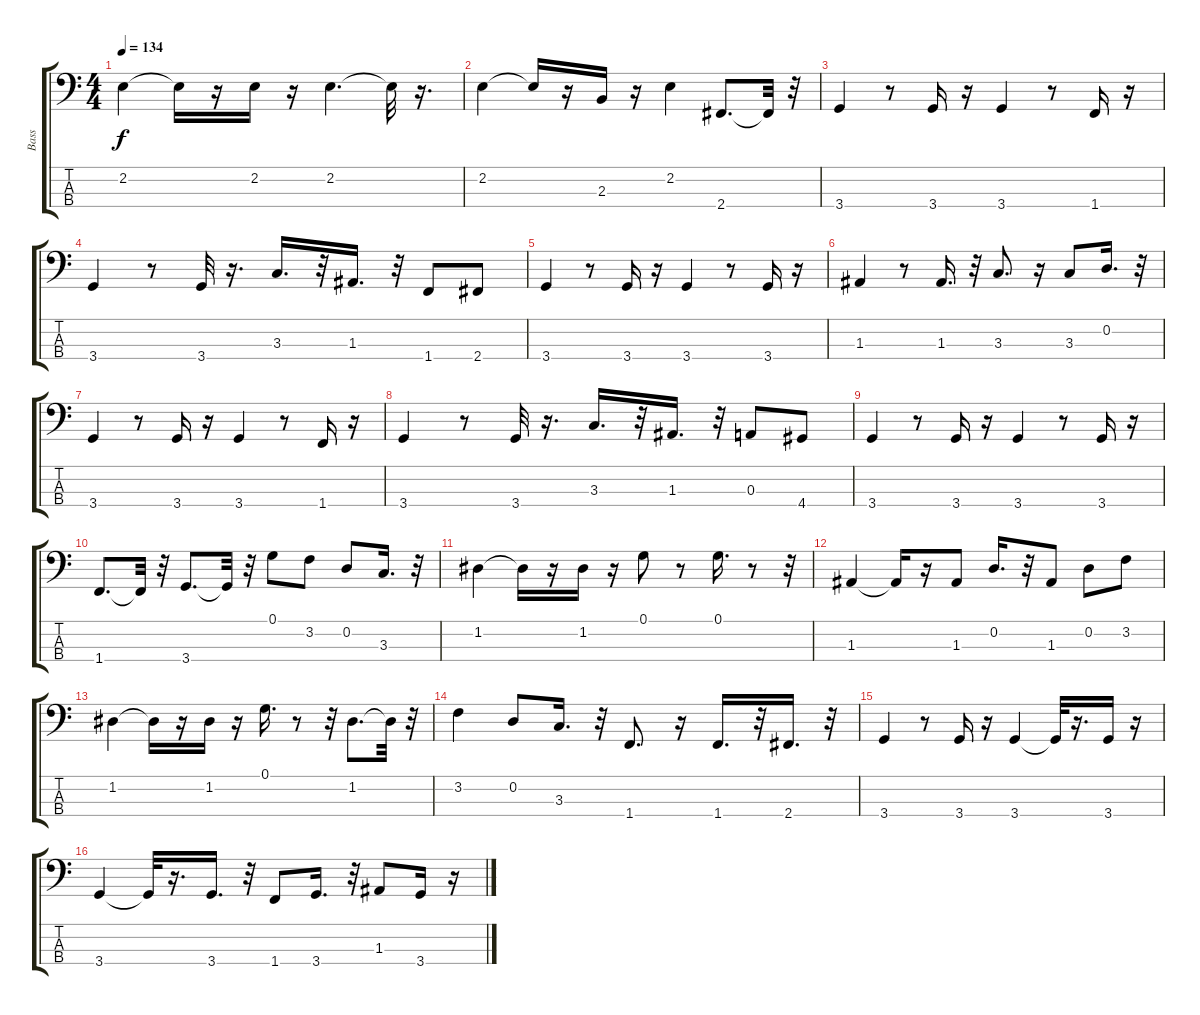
\track ("Bass" "Bass") {instrument electricbassfinger}
\staff {score tabs}
\tuning (G2 D2 A1 E1) {hide}
\ts (4 4)
\tempo 134
\clef f4
\ks c
2.2.4{dy f} 2.2{t}.16 r.16 2.2.16 r.16 2.2.4{d} 2.2{t}.32 r.16{d} |
2.2.4 2.2{t}.16 r.16 2.3.16 r.16 2.2.4 2.4.8{d} 2.4{t}.32 r.32 |
3.4.4 r.8 3.4.16 r.16 3.4.4 r.8 1.4.16 r.16 |
3.4.4 r.8 3.4.32 r.16{d} 3.3.16{d} r.32 1.3.16{d} r.32 1.4.8 2.4.8 |
3.4.4 r.8 3.4.16 r.16 3.4.4 r.8 3.4.16 r.16 |
1.3.4 r.8 1.3.16{d} r.32 3.3.8{d} r.16 3.3.8 0.2.16{d} r.32 |
3.4.4 r.8 3.4.16 r.16 3.4.4 r.8 1.4.16 r.16 |
3.4.4 r.8 3.4.32 r.16{d} 3.3.16{d} r.32 1.3.16{d} r.32 0.3.8 4.4.8 |
3.4.4 r.8 3.4.16 r.16 3.4.4 r.8 3.4.16 r.16 |
1.4.8{d} 1.4{t}.32 r.32 3.4.8{d} 3.4{t}.32 r.32 0.1.8 3.2.8 0.2.8 3.3.16{d} r.32 |
1.2.4 1.2{t}.16 r.16 1.2.16 r.16 0.1.8 r.8 0.1.16{d} r.8 r.32 |
1.3.4 1.3{t}.16 r.16 1.3.8 0.2.16{d} r.32 1.3.8 0.2.8 3.2.8 |
1.2.4 1.2{t}.16 r.16 1.2.16 r.16 0.1.16{d} r.8 r.32 1.2.8{d} 1.2{t}.32 r.32 |
3.2.4 0.2.8 3.3.16{d} r.32 1.4.8{d} r.16 1.4.16{d} r.32 2.4.16{d} r.32 |
3.4.4 r.8 3.4.16 r.16 3.4.4 3.4{t}.32 r.16{d} 3.4.16 r.16 |
3.4.4 3.4{t}.32 r.16{d} 3.4.16{d} r.32 1.4.8 3.4.16{d} r.32 1.3.8 3.4.16 r.16
